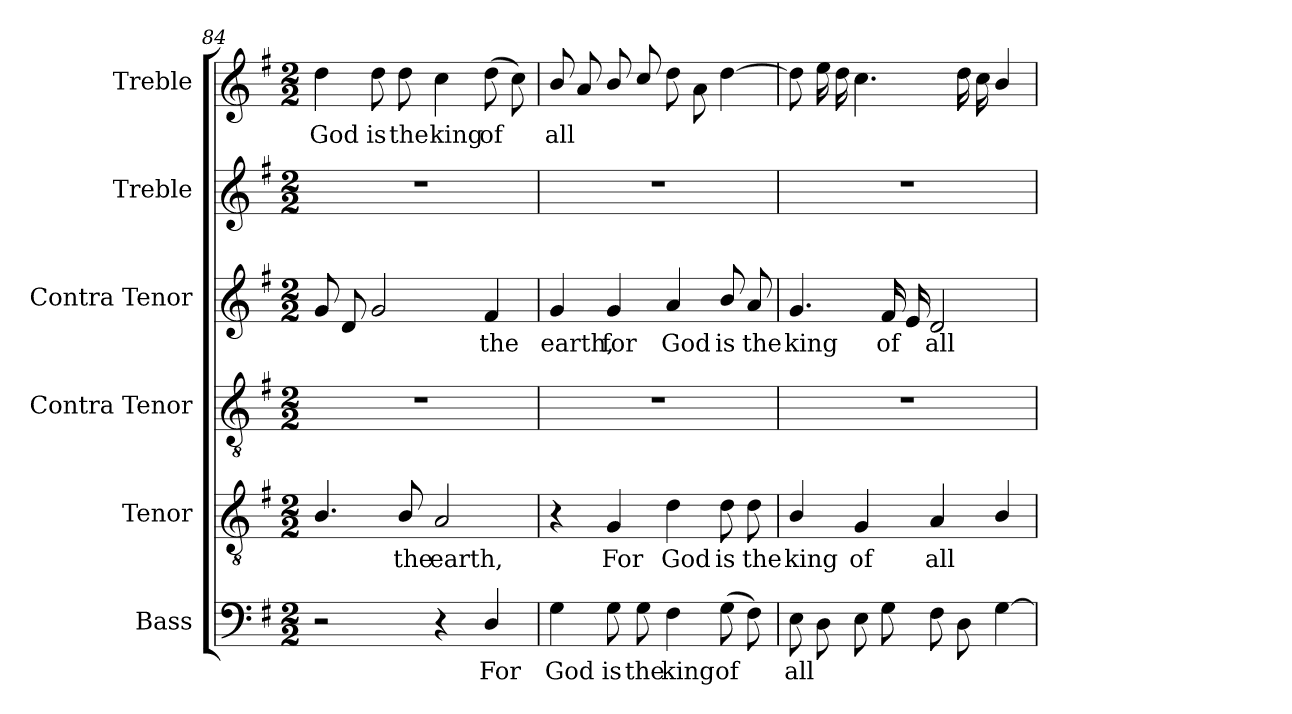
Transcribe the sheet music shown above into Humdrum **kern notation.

**kern	**text	**kern	**text	**kern	**kern	**text	**kern	**kern	**text
*part6	*part6	*part5	*part5	*part4	*part3	*part3	*part2	*part1	*part1
*staff6	*staff6	*staff5	*staff5	*staff4	*staff3	*staff3	*staff2	*staff1	*staff1
*I"Bass	*	*I"Tenor	*	*I"Contra Tenor	*I"Contra Tenor	*	*I"Treble	*I"Treble	*
*I'B.	*	*I'T.	*	*	*	*	*	*	*
*clefF4	*	*clefGv2	*	*clefGv2	*clefG2	*	*clefG2	*clefG2	*
*	*	*ITrd7c12	*	*ITrd7c12	*	*	*	*	*
*k[f#]	*	*k[f#]	*	*k[f#]	*k[f#]	*	*k[f#]	*k[f#]	*
*G:	*	*G:	*	*G:	*G:	*	*G:	*G:	*
*M2/2	*	*M2/2	*	*M2/2	*M2/2	*	*M2/2	*M2/2	*
=84	=84	=84	=84	=84	=84	=84	=84	=84	=84
!	!	!	!	!	!	!	!	!	!LO:LY:b:color=#000000
2r	.	4.BBi/	.	1r	8gi/	.	1r	4ddi\	God
.	.	.	.	.	8di/	.	.	.	.
!	!	!	!	!	!	!	!	!	!LO:LY:b:color=#000000
.	.	.	.	.	2gi/	.	.	8ddi\	is
!	!	!	!LO:LY:b:color=#000000	!	!	!	!	!	!
!	!	!	!	!	!	!	!	!	!LO:LY:b:color=#000000
.	.	8BBi/	the	.	.	.	.	8ddi\	the
!	!	!	!LO:LY:b:color=#000000	!	!	!	!	!	!
!	!	!	!	!	!	!	!	!	!LO:LY:b:color=#000000
4r	.	2AAi/	earth,	.	.	.	.	4cci\	king
!	!LO:LY:b:color=#000000	!	!	!	!	!	!	!	!
!	!	!	!	!	!	!LO:LY:b:color=#000000	!	!	!
!	!	!	!	!	!	!	!	!	!LO:LY:b:color=#000000
4Di/	For	.	.	.	4f#i/	the	.	(8ddi\	of
.	.	.	.	.	.	.	.	8cci\)	.
!!LO:PB:g=z
=85	=85	=85	=85	=85	=85	=85	=85	=85	=85
!	!LO:LY:b:color=#000000	!	!	!	!	!	!	!	!
!	!	!	!	!	!	!LO:LY:b:color=#000000	!	!	!
!	!	!	!	!	!	!	!	!	!LO:LY:b:color=#000000
4Gi\	God	4r	.	1r	4gi/	earth,	1r	8bi/	all
.	.	.	.	.	.	.	.	8ai/	.
!	!LO:LY:b:color=#000000	!	!	!	!	!	!	!	!
!	!	!	!LO:LY:b:color=#000000	!	!	!	!	!	!
!	!	!	!	!	!	!LO:LY:b:color=#000000	!	!	!
8Gi\	is	4GGi/	For	.	4gi/	for	.	8bi/	.
!	!LO:LY:b:color=#000000	!	!	!	!	!	!	!	!
8Gi\	the	.	.	.	.	.	.	8cci/	.
!	!LO:LY:b:color=#000000	!	!	!	!	!	!	!	!
!	!	!	!LO:LY:b:color=#000000	!	!	!	!	!	!
!	!	!	!	!	!	!LO:LY:b:color=#000000	!	!	!
4F#i\	king	4Di\	God	.	4ai/	God	.	8ddi\	.
.	.	.	.	.	.	.	.	8ai\	.
!	!LO:LY:b:color=#000000	!	!	!	!	!	!	!	!
!	!	!	!LO:LY:b:color=#000000	!	!	!	!	!	!
!	!	!	!	!	!	!LO:LY:b:color=#000000	!	!	!
(8Gi\	of	8Di\	is	.	8bi/	is	.	[4ddi\	.
!	!	!	!LO:LY:b:color=#000000	!	!	!	!	!	!
!	!	!	!	!	!	!LO:LY:b:color=#000000	!	!	!
8F#i\)	.	8Di\	the	.	8ai/	the	.	.	.
=86	=86	=86	=86	=86	=86	=86	=86	=86	=86
!	!LO:LY:b:color=#000000	!	!	!	!	!	!	!	!
!	!	!	!LO:LY:b:color=#000000	!	!	!	!	!	!
!	!	!	!	!	!	!LO:LY:b:color=#000000	!	!	!
8Ei\	all	4BBi/	king	1r	4.gi/	king	1r	8ddi\]	.
8Di\	.	.	.	.	.	.	.	16eei\	.
.	.	.	.	.	.	.	.	16ddi\	.
!	!	!	!LO:LY:b:color=#000000	!	!	!	!	!	!
8Ei\	.	4GGi/	of	.	.	.	.	4.cci\	.
!	!	!	!	!	!	!LO:LY:b:color=#000000	!	!	!
8Gi\	.	.	.	.	16f#i/	of	.	.	.
.	.	.	.	.	16ei/	.	.	.	.
!	!	!	!LO:LY:b:color=#000000	!	!	!	!	!	!
!	!	!	!	!	!	!LO:LY:b:color=#000000	!	!	!
8F#i\	.	4AAi/	all	.	2di/	all	.	.	.
8Di\	.	.	.	.	.	.	.	16ddi\	.
.	.	.	.	.	.	.	.	16cci\	.
[4Gi\	.	4BBi/	.	.	.	.	.	4bi/	.
=	=	=	=	=	=	=	=	=	=
*-	*-	*-	*-	*-	*-	*-	*-	*-	*-
